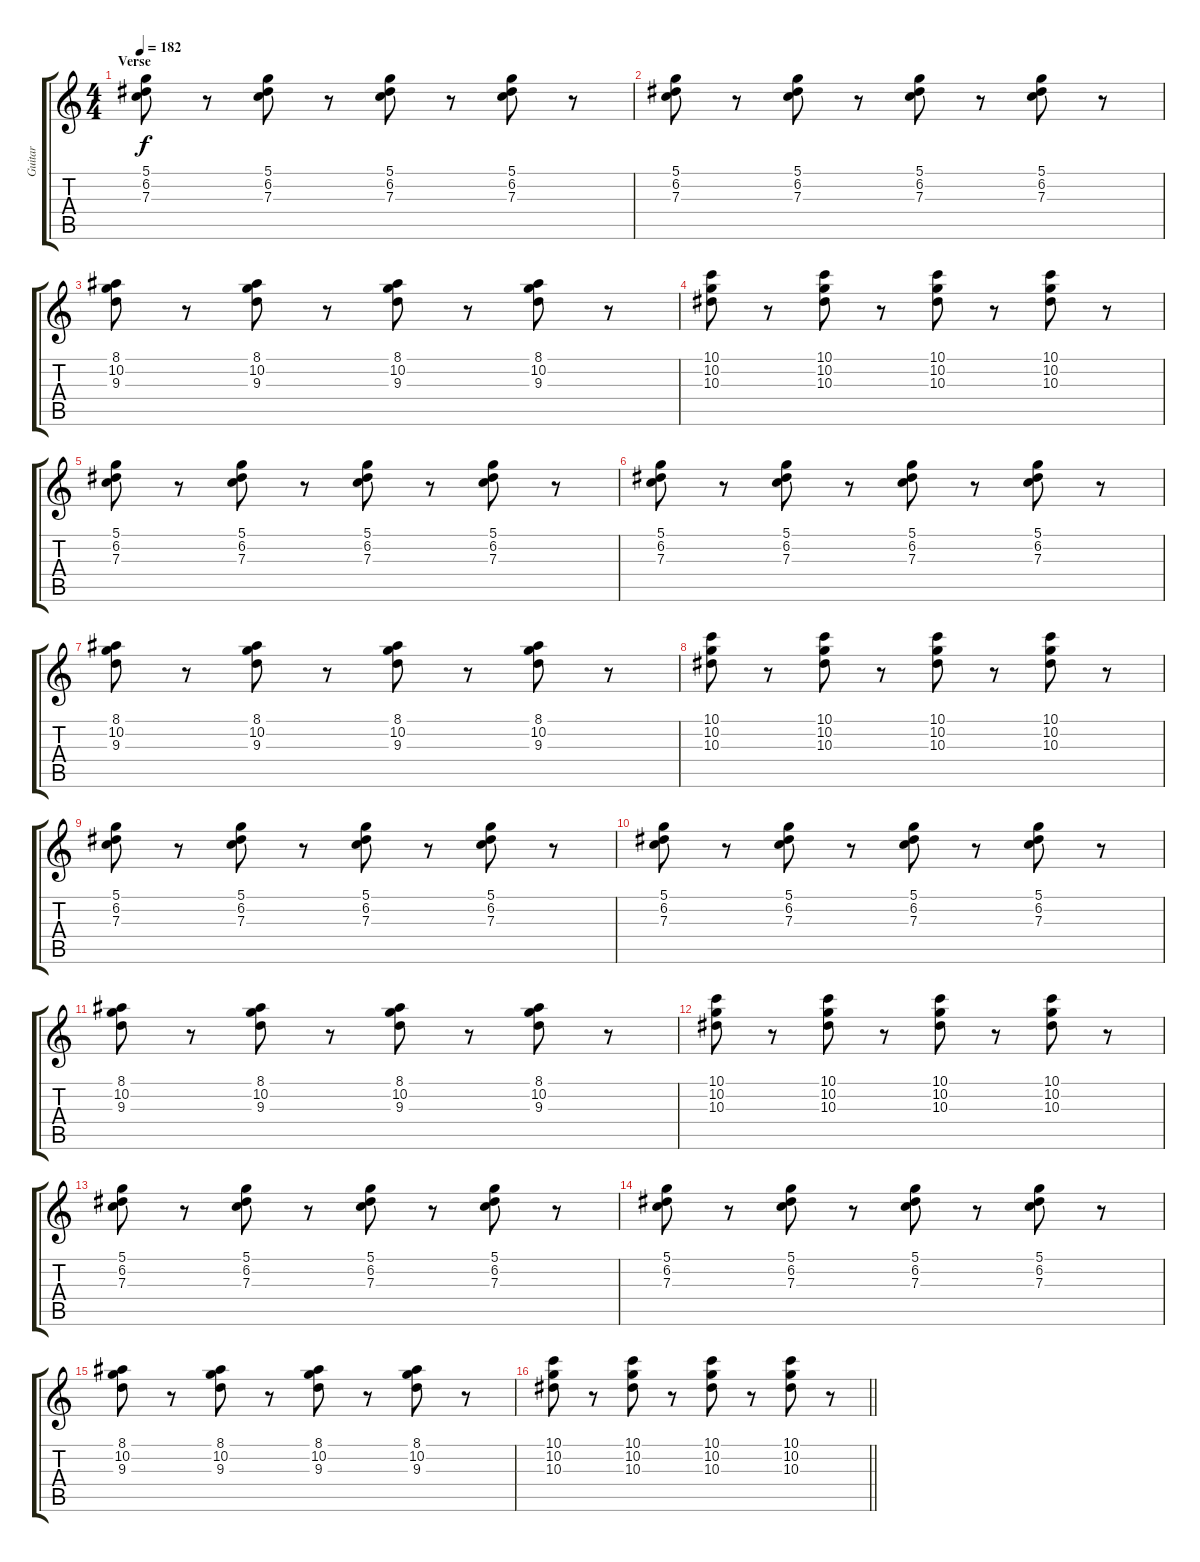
\track ("Guitar" "Guitar") {instrument distortionguitar}
\staff {score tabs}
\tuning (D4 A3 F3 C3 G2 C2) {hide}
\ts (4 4)
\section ("" "Verse")
\tempo 182
\clef g2
\ks c
(5.1 6.2 7.3).8{dy f} r.8 (5.1 6.2 7.3).8 r.8 (5.1 6.2 7.3).8 r.8 (5.1 6.2 7.3).8 r.8 |
(5.1 6.2 7.3).8 r.8 (5.1 6.2 7.3).8 r.8 (5.1 6.2 7.3).8 r.8 (5.1 6.2 7.3).8 r.8 |
(8.1 10.2 9.3).8 r.8 (8.1 10.2 9.3).8 r.8 (8.1 10.2 9.3).8 r.8 (8.1 10.2 9.3).8 r.8 |
(10.1 10.2 10.3).8 r.8 (10.1 10.2 10.3).8 r.8 (10.1 10.2 10.3).8 r.8 (10.1 10.2 10.3).8 r.8 |
(5.1 6.2 7.3).8 r.8 (5.1 6.2 7.3).8 r.8 (5.1 6.2 7.3).8 r.8 (5.1 6.2 7.3).8 r.8 |
(5.1 6.2 7.3).8 r.8 (5.1 6.2 7.3).8 r.8 (5.1 6.2 7.3).8 r.8 (5.1 6.2 7.3).8 r.8 |
(8.1 10.2 9.3).8 r.8 (8.1 10.2 9.3).8 r.8 (8.1 10.2 9.3).8 r.8 (8.1 10.2 9.3).8 r.8 |
(10.1 10.2 10.3).8 r.8 (10.1 10.2 10.3).8 r.8 (10.1 10.2 10.3).8 r.8 (10.1 10.2 10.3).8 r.8 |
(5.1 6.2 7.3).8 r.8 (5.1 6.2 7.3).8 r.8 (5.1 6.2 7.3).8 r.8 (5.1 6.2 7.3).8 r.8 |
(5.1 6.2 7.3).8 r.8 (5.1 6.2 7.3).8 r.8 (5.1 6.2 7.3).8 r.8 (5.1 6.2 7.3).8 r.8 |
(8.1 10.2 9.3).8 r.8 (8.1 10.2 9.3).8 r.8 (8.1 10.2 9.3).8 r.8 (8.1 10.2 9.3).8 r.8 |
(10.1 10.2 10.3).8 r.8 (10.1 10.2 10.3).8 r.8 (10.1 10.2 10.3).8 r.8 (10.1 10.2 10.3).8 r.8 |
(5.1 6.2 7.3).8 r.8 (5.1 6.2 7.3).8 r.8 (5.1 6.2 7.3).8 r.8 (5.1 6.2 7.3).8 r.8 |
(5.1 6.2 7.3).8 r.8 (5.1 6.2 7.3).8 r.8 (5.1 6.2 7.3).8 r.8 (5.1 6.2 7.3).8 r.8 |
(8.1 10.2 9.3).8 r.8 (8.1 10.2 9.3).8 r.8 (8.1 10.2 9.3).8 r.8 (8.1 10.2 9.3).8 r.8 |
\barLineRight lightlight
(10.1 10.2 10.3).8 r.8 (10.1 10.2 10.3).8 r.8 (10.1 10.2 10.3).8 r.8 (10.1 10.2 10.3).8 r.8
